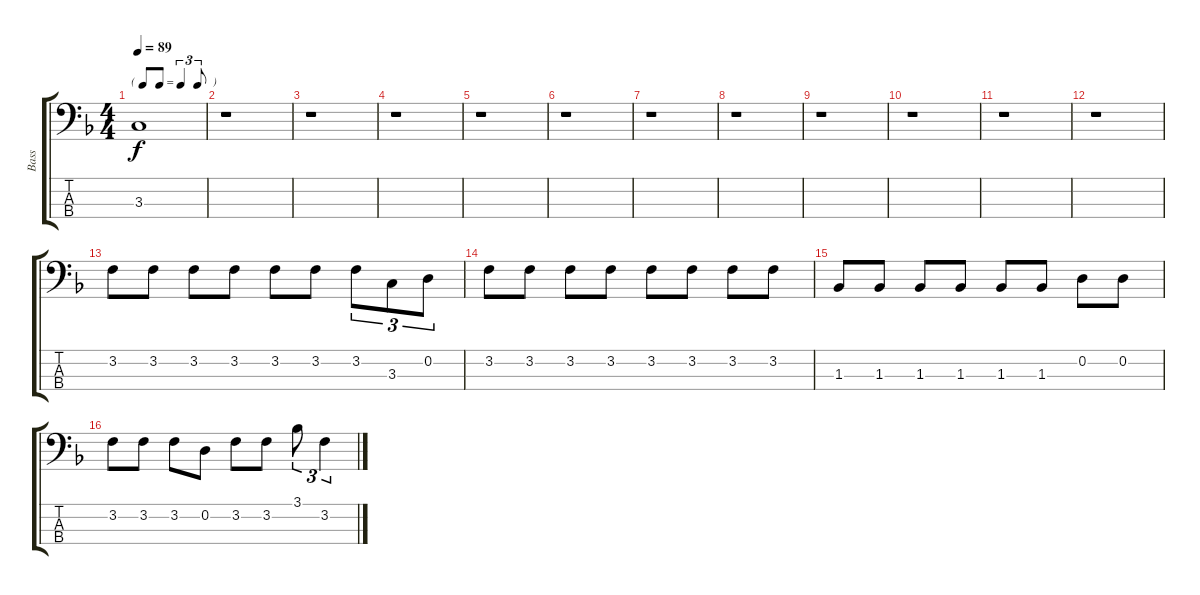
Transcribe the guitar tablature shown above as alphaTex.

\track ("Bass" "Bass") {instrument electricbassfinger}
\staff {score tabs}
\tuning (G2 D2 A1 E1) {hide}
\ts (4 4)
\tf triplet8th
\tempo 89
\clef f4
\ks f
3.3.1{dy f} |
r.1 |
r.1 |
r.1 |
r.1 |
r.1 |
r.1 |
r.1 |
r.1 |
r.1 |
r.1 |
r.1 |
3.2.8 3.2.8 3.2.8 3.2.8 3.2.8 3.2.8 3.2.8{tu (3 2)} 3.3.8{tu (3 2)} 0.2.8{tu (3 2)} |
3.2.8 3.2.8 3.2.8 3.2.8 3.2.8 3.2.8 3.2.8 3.2.8 |
1.3.8 1.3.8 1.3.8 1.3.8 1.3.8 1.3.8 0.2.8 0.2.8 |
3.2.8 3.2.8 3.2.8 0.2.8 3.2.8 3.2.8 3.1.8{tu (3 2)} 3.2.4{tu (3 2)}
